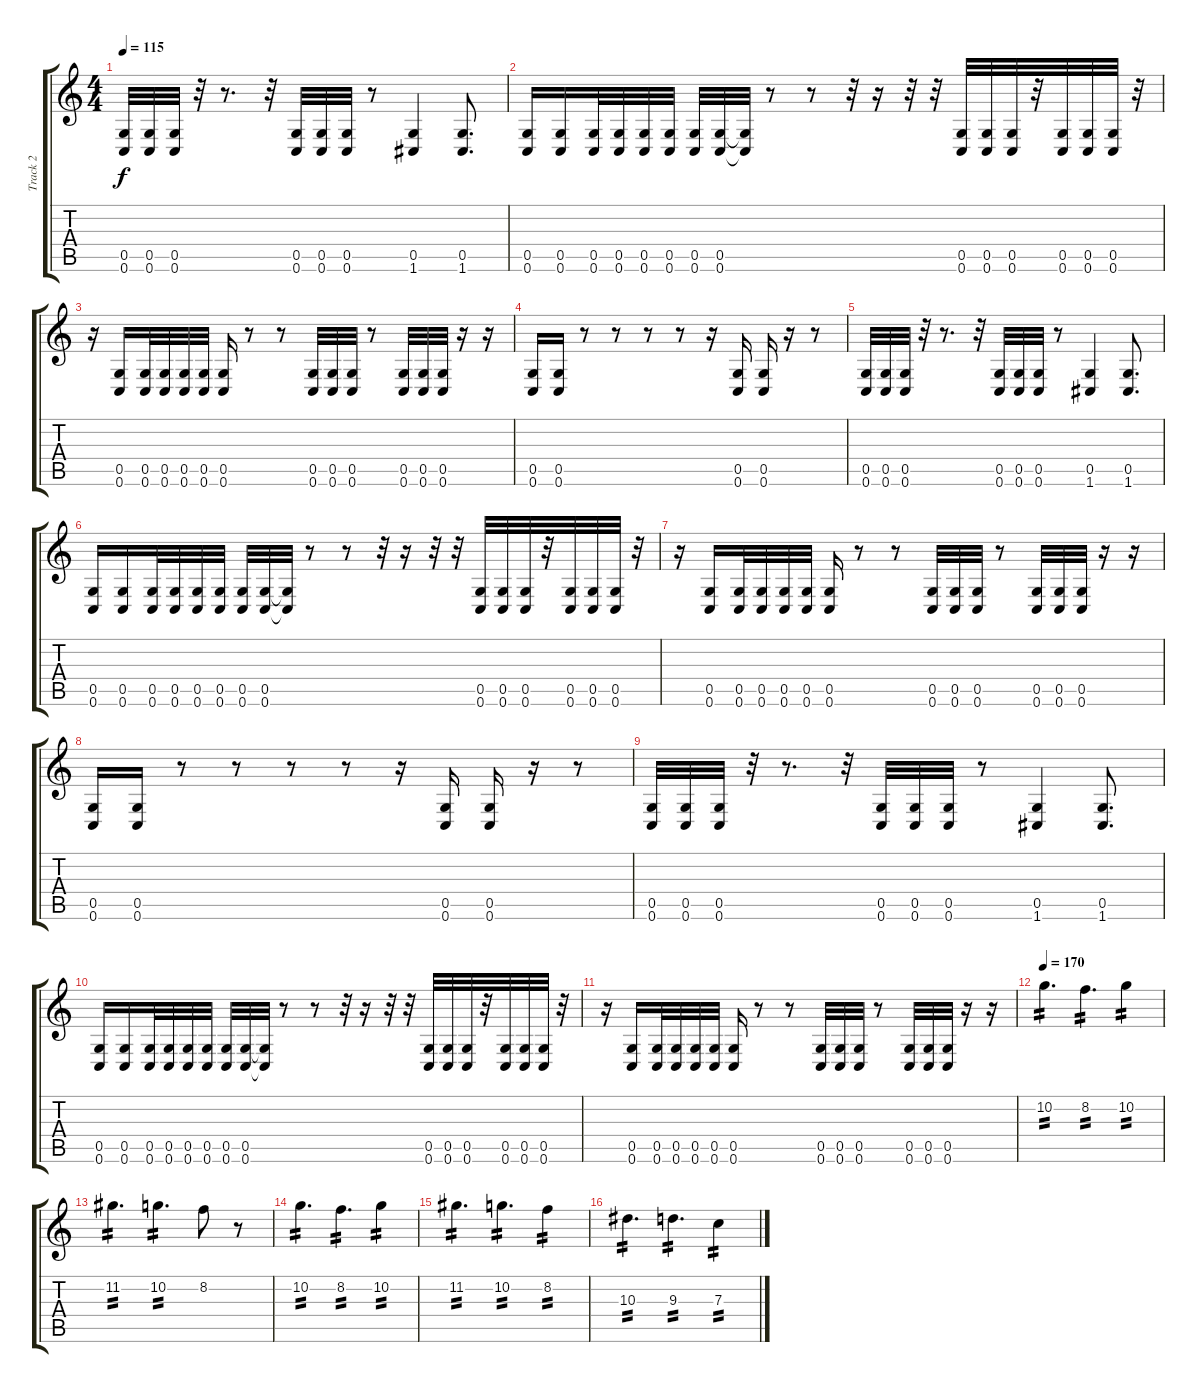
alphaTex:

\track ("Track 2" "Track 2") {instrument distortionguitar}
\staff {score tabs}
\tuning (D4 A3 F3 C3 G2 C2) {hide}
\ts (4 4)
\tempo 115
\clef g2
\ks c
(0.5 0.6).32{dy f} (0.5 0.6).32 (0.5 0.6).32 r.32 r.8{d} r.32 (0.5 0.6).32 (0.5 0.6).32 (0.5 0.6).32 r.8 (0.5 1.6).4 (0.5 1.6).8{d} |
(0.5 0.6).16 (0.5 0.6).16 (0.5 0.6).32 (0.5 0.6).32 (0.5 0.6).32 (0.5 0.6).32 (0.5 0.6).32 (0.5 0.6).32 (0.5{t} 0.6{t}).32 r.8 r.8 r.32 r.16 r.32 r.32 (0.5 0.6).32 (0.5 0.6).32 (0.5 0.6).32 r.32 (0.5 0.6).32 (0.5 0.6).32 (0.5 0.6).32 r.32 |
r.16 (0.5 0.6).16 (0.5 0.6).32 (0.5 0.6).32 (0.5 0.6).32 (0.5 0.6).32 (0.5 0.6).16 r.8 r.8 (0.5 0.6).32 (0.5 0.6).32 (0.5 0.6).32 r.8 (0.5 0.6).32 (0.5 0.6).32 (0.5 0.6).32 r.16 r.16 |
(0.5 0.6).16 (0.5 0.6).16 r.8 r.8 r.8 r.8 r.16 (0.5 0.6).16 (0.5 0.6).16 r.16 r.8 |
(0.5 0.6).32 (0.5 0.6).32 (0.5 0.6).32 r.32 r.8{d} r.32 (0.5 0.6).32 (0.5 0.6).32 (0.5 0.6).32 r.8 (0.5 1.6).4 (0.5 1.6).8{d} |
(0.5 0.6).16 (0.5 0.6).16 (0.5 0.6).32 (0.5 0.6).32 (0.5 0.6).32 (0.5 0.6).32 (0.5 0.6).32 (0.5 0.6).32 (0.5{t} 0.6{t}).32 r.8 r.8 r.32 r.16 r.32 r.32 (0.5 0.6).32 (0.5 0.6).32 (0.5 0.6).32 r.32 (0.5 0.6).32 (0.5 0.6).32 (0.5 0.6).32 r.32 |
r.16 (0.5 0.6).16 (0.5 0.6).32 (0.5 0.6).32 (0.5 0.6).32 (0.5 0.6).32 (0.5 0.6).16 r.8 r.8 (0.5 0.6).32 (0.5 0.6).32 (0.5 0.6).32 r.8 (0.5 0.6).32 (0.5 0.6).32 (0.5 0.6).32 r.16 r.16 |
(0.5 0.6).16 (0.5 0.6).16 r.8 r.8 r.8 r.8 r.16 (0.5 0.6).16 (0.5 0.6).16 r.16 r.8 |
(0.5 0.6).32 (0.5 0.6).32 (0.5 0.6).32 r.32 r.8{d} r.32 (0.5 0.6).32 (0.5 0.6).32 (0.5 0.6).32 r.8 (0.5 1.6).4 (0.5 1.6).8{d} |
(0.5 0.6).16 (0.5 0.6).16 (0.5 0.6).32 (0.5 0.6).32 (0.5 0.6).32 (0.5 0.6).32 (0.5 0.6).32 (0.5 0.6).32 (0.5{t} 0.6{t}).32 r.8 r.8 r.32 r.16 r.32 r.32 (0.5 0.6).32 (0.5 0.6).32 (0.5 0.6).32 r.32 (0.5 0.6).32 (0.5 0.6).32 (0.5 0.6).32 r.32 |
r.16 (0.5 0.6).16 (0.5 0.6).32 (0.5 0.6).32 (0.5 0.6).32 (0.5 0.6).32 (0.5 0.6).16 r.8 r.8 (0.5 0.6).32 (0.5 0.6).32 (0.5 0.6).32 r.8 (0.5 0.6).32 (0.5 0.6).32 (0.5 0.6).32 r.16 r.16 |
\tempo 170
10.2.4{d tp 2} 8.2.4{d tp 2} 10.2.4{tp 2} |
11.2.4{d tp 2} 10.2.4{d tp 2} 8.2.8 r.8 |
10.2.4{d tp 2} 8.2.4{d tp 2} 10.2.4{tp 2} |
11.2.4{d tp 2} 10.2.4{d tp 2} 8.2.4{tp 2} |
10.3.4{d tp 2} 9.3.4{d tp 2} 7.3.4{tp 2}
